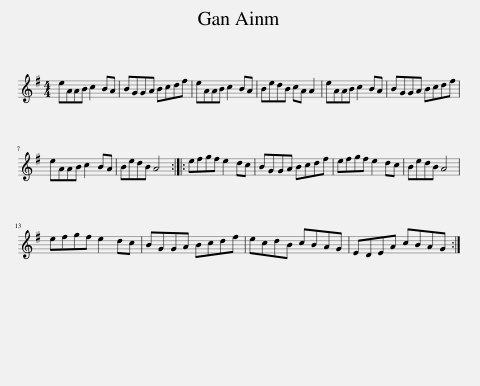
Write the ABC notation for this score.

X:1
L:1/8
M:4/4
I:linebreak $
K:G
V:1 treble
V:1
 eAAB c2 BA | BGGA Bcdf | eAAB c2 BA | BedB cA A2 | eAAB c2 BA | %5
 BGGA Bcdf |$ eAAB c2 BA | BedB A4 :: efgf e2 dc | BGGA Bcdf | %10
 efgf e2 dc | BedB A4 |$ efgf e2 dc | BGGA Bcdf | ecdB cBAG | %15
 EDEA cBAG :| %16
